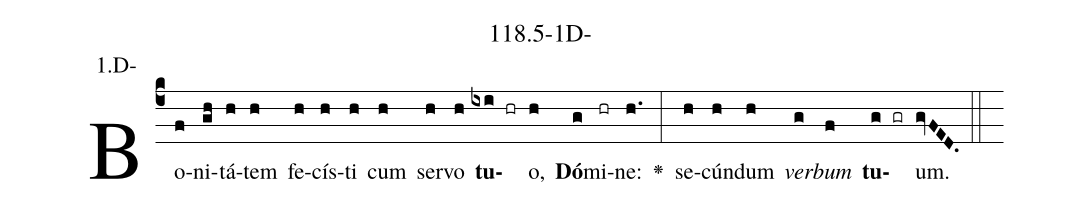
name: 118.5-1D-;
annotation: 1.D-;
%%
(c4)Bo(f)ni(gh)tá(h)tem(h) fe(h)cís(h)ti(h) cum(h) ser(h)vo(h) <b>tu</b>(ixi hr)o,(h) <b>Dó</b>(g)mi(hr)ne:(h.) <v>\greheightstar</v>(:) se(h)cún(h)dum(h) <i>ver</i>(g)<i>bum</i>(f) <b>tu</b>(g gr)um.(gvFED.) (::)


%E(h) u(h) o(g) u(f) a(g) e.(gvFED.) (::)
